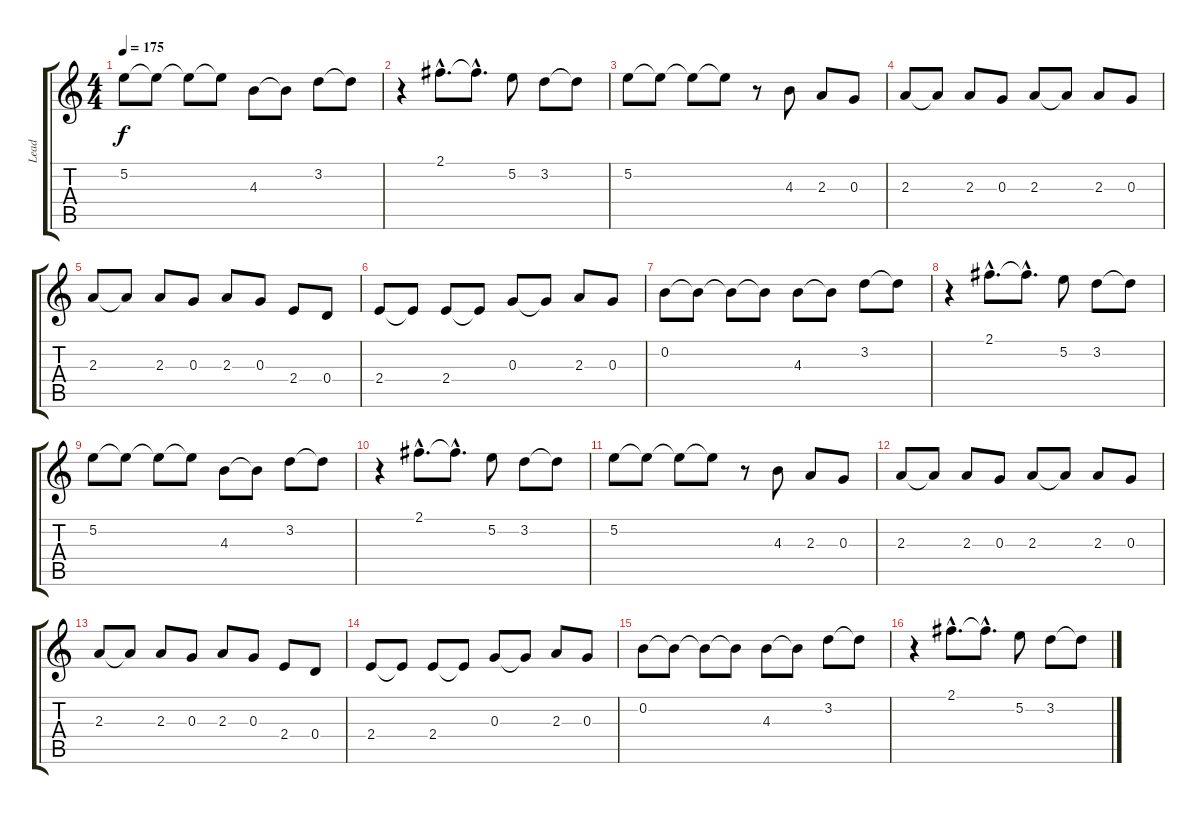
\track ("Lead" "Lead") {instrument electricguitarclean}
\staff {score tabs}
\tuning (E4 B3 G3 D3 A2 E2) {hide}
\ts (4 4)
\tempo 175
\clef g2
\ks c
5.2.8{dy f} 5.2{t}.8 5.2{t}.8 5.2{t}.8 4.3.8 4.3{t}.8 3.2.8 3.2{t}.8 |
r.4 2.1{hac}.8{d} 2.1{hac t}.8{d} 5.2.8 3.2.8 3.2{t}.8 |
5.2.8 5.2{t}.8 5.2{t}.8 5.2{t}.8 r.8 4.3.8 2.3.8 0.3.8 |
2.3.8 2.3{t}.8 2.3.8 0.3.8 2.3.8 2.3{t}.8 2.3.8 0.3.8 |
2.3.8 2.3{t}.8 2.3.8 0.3.8 2.3.8 0.3.8 2.4.8 0.4.8 |
2.4.8 2.4{t}.8 2.4.8 2.4{t}.8 0.3.8 0.3{t}.8 2.3.8 0.3.8 |
0.2.8 0.2{t}.8 0.2{t}.8 0.2{t}.8 4.3.8 4.3{t}.8 3.2.8 3.2{t}.8 |
r.4 2.1{hac}.8{d} 2.1{hac t}.8{d} 5.2.8 3.2.8 3.2{t}.8 |
5.2.8 5.2{t}.8 5.2{t}.8 5.2{t}.8 4.3.8 4.3{t}.8 3.2.8 3.2{t}.8 |
r.4 2.1{hac}.8{d} 2.1{hac t}.8{d} 5.2.8 3.2.8 3.2{t}.8 |
5.2.8 5.2{t}.8 5.2{t}.8 5.2{t}.8 r.8 4.3.8 2.3.8 0.3.8 |
2.3.8 2.3{t}.8 2.3.8 0.3.8 2.3.8 2.3{t}.8 2.3.8 0.3.8 |
2.3.8 2.3{t}.8 2.3.8 0.3.8 2.3.8 0.3.8 2.4.8 0.4.8 |
2.4.8 2.4{t}.8 2.4.8 2.4{t}.8 0.3.8 0.3{t}.8 2.3.8 0.3.8 |
0.2.8 0.2{t}.8 0.2{t}.8 0.2{t}.8 4.3.8 4.3{t}.8 3.2.8 3.2{t}.8 |
r.4 2.1{hac}.8{d} 2.1{hac t}.8{d} 5.2.8 3.2.8 3.2{t}.8
